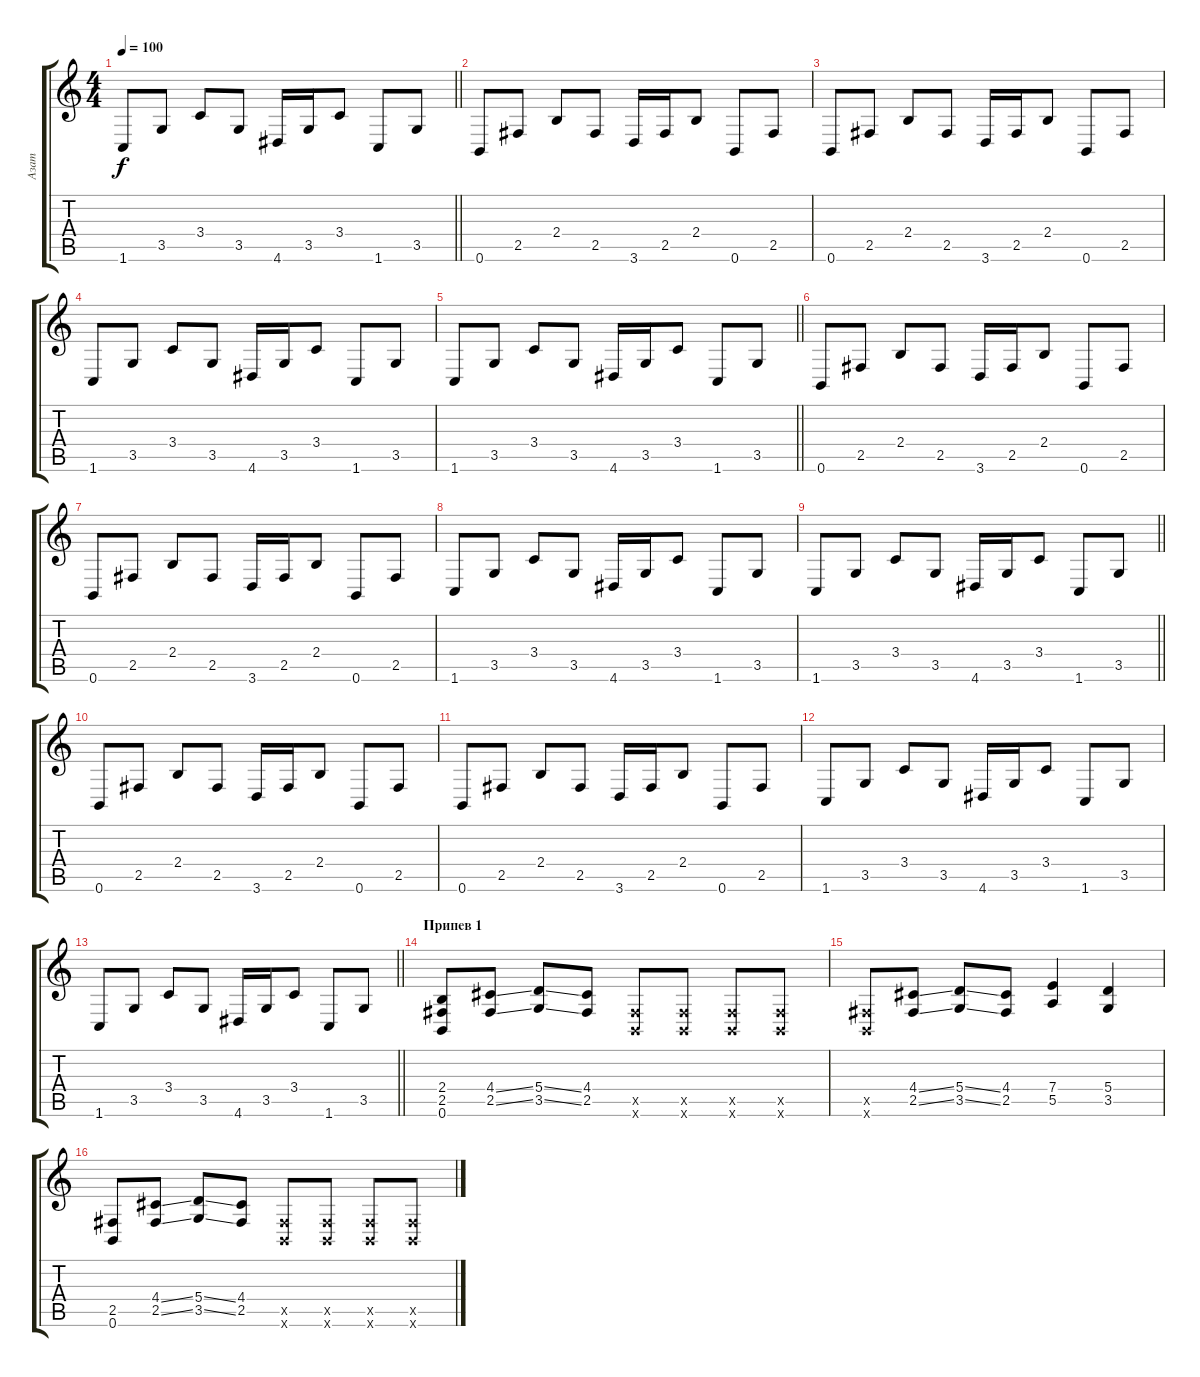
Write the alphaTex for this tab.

\track ("Азат" "Азат") {instrument electricguitarjazz}
\staff {score tabs}
\tuning (B3 Gb3 D3 A2 E2 B1) {hide}
\ts (4 4)
\tempo 100
\clef g2
\barLineRight lightlight
\ks c
1.6.8{dy f} 3.5.8 3.4.8 3.5.8 4.6.16 3.5.16 3.4.8 1.6.8 3.5.8 |
0.6.8 2.5.8 2.4.8 2.5.8 3.6.16 2.5.16 2.4.8 0.6.8 2.5.8 |
0.6.8 2.5.8 2.4.8 2.5.8 3.6.16 2.5.16 2.4.8 0.6.8 2.5.8 |
1.6.8 3.5.8 3.4.8 3.5.8 4.6.16 3.5.16 3.4.8 1.6.8 3.5.8 |
\barLineRight lightlight
1.6.8 3.5.8 3.4.8 3.5.8 4.6.16 3.5.16 3.4.8 1.6.8 3.5.8 |
0.6.8 2.5.8 2.4.8 2.5.8 3.6.16 2.5.16 2.4.8 0.6.8 2.5.8 |
0.6.8 2.5.8 2.4.8 2.5.8 3.6.16 2.5.16 2.4.8 0.6.8 2.5.8 |
1.6.8 3.5.8 3.4.8 3.5.8 4.6.16 3.5.16 3.4.8 1.6.8 3.5.8 |
\barLineRight lightlight
1.6.8 3.5.8 3.4.8 3.5.8 4.6.16 3.5.16 3.4.8 1.6.8 3.5.8 |
0.6.8 2.5.8 2.4.8 2.5.8 3.6.16 2.5.16 2.4.8 0.6.8 2.5.8 |
0.6.8 2.5.8 2.4.8 2.5.8 3.6.16 2.5.16 2.4.8 0.6.8 2.5.8 |
1.6.8 3.5.8 3.4.8 3.5.8 4.6.16 3.5.16 3.4.8 1.6.8 3.5.8 |
\barLineRight lightlight
1.6.8 3.5.8 3.4.8 3.5.8 4.6.16 3.5.16 3.4.8 1.6.8 3.5.8 |
\section ("" "Припев 1")
(2.4 2.5 0.6).8{instrument distortionguitar} (4.4{ss} 2.5{ss}).8 (5.4{ss} 3.5{ss}).8 (4.4 2.5).8 (2.5{x} 0.6{x}).8 (2.5{x} 0.6{x}).8 (2.5{x} 0.6{x}).8 (2.5{x} 0.6{x}).8 |
(2.5{x} 0.6{x}).8{instrument distortionguitar} (4.4{ss} 2.5{ss}).8 (5.4{ss} 3.5{ss}).8 (4.4 2.5).8 (7.4 5.5).4 (5.4 3.5).4 |
(2.5 0.6).8{instrument distortionguitar} (4.4{ss} 2.5{ss}).8 (5.4{ss} 3.5{ss}).8 (4.4 2.5).8 (2.5{x} 0.6{x}).8 (2.5{x} 0.6{x}).8 (2.5{x} 0.6{x}).8 (2.5{x} 0.6{x}).8
